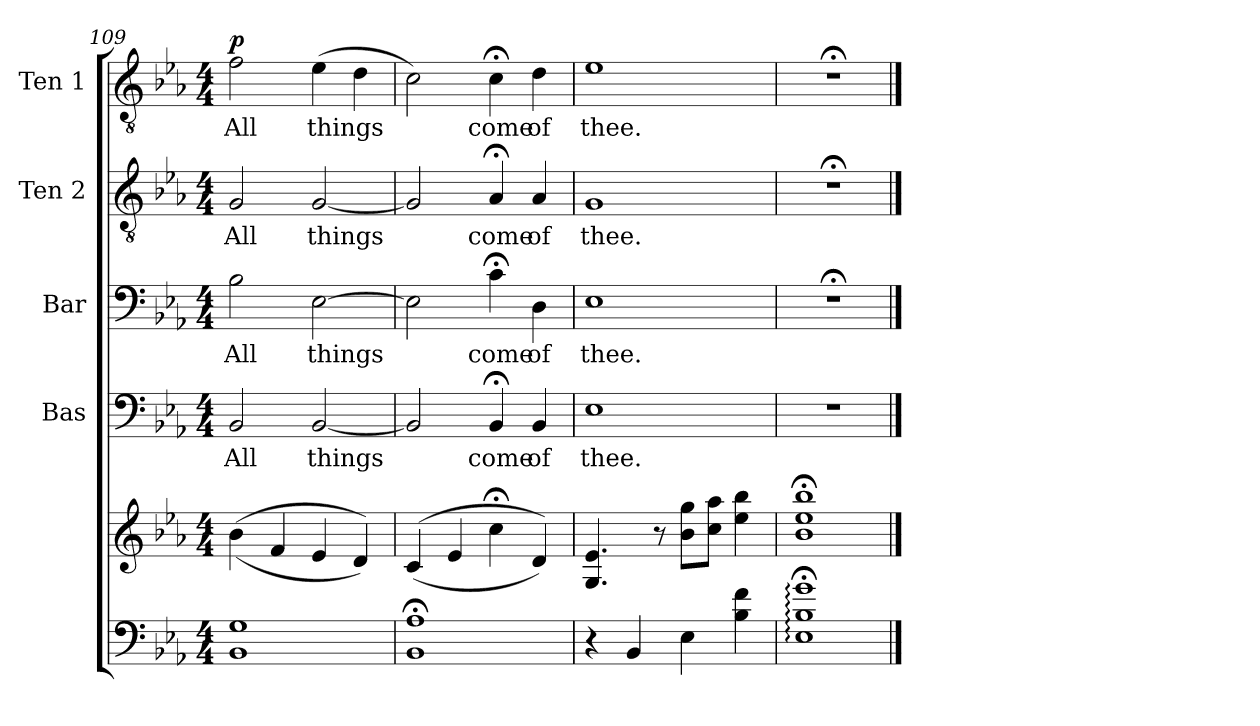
**kern	**kern	**kern	**text	**kern	**text	**kern	**text	**kern	**text	**dynam
*part5	*part5	*part4	*part4	*part3	*part3	*part2	*part2	*part1	*part1	*part1
*staff6	*staff5	*staff4	*staff4	*staff3	*staff3	*staff2	*staff2	*staff1	*staff1	*staff1
*	*	*I"Bas	*	*I"Bar	*	*I"Ten 2	*	*I"Ten 1	*	*
*clefF4	*clefG2	*clefF4	*	*clefF4	*	*clefGv2	*	*clefGv2	*	*
*k[b-e-a-]	*k[b-e-a-]	*k[b-e-a-]	*	*k[b-e-a-]	*	*k[b-e-a-]	*	*k[b-e-a-]	*	*
*E-:	*E-:	*E-:	*	*E-:	*	*E-:	*	*E-:	*	*
*M4/4	*M4/4	*M4/4	*	*M4/4	*	*M4/4	*	*M4/4	*	*
=109	=109	=109	=109	=109	=109	=109	=109	=109	=109	=109
!	!	!	!LO:LY:b	!	!LO:LY:b	!	!LO:LY:b	!	!LO:LY:b	!LO:DY:a
1BB- 1G	((4b-\	2BB-/	All	2B-\	All	2G/	All	2f\	All	p
.	4f/	.	.	.	.	.	.	.	.	.
!	!	!	!LO:LY:b	!	!LO:LY:b	!	!LO:LY:b	!	!LO:LY:b	!
.	4e-/	[2BB-/	things	[2E-\	things	[2G/	things	(>4e-\	things	.
.	4d/))	.	.	.	.	.	.	4d\	.	.
=110	=110	=110	=110	=110	=110	=110	=110	=110	=110	=110
1BB-;< 1A-;<	((4c/	2BB-/]	.	2E-\]	.	2G/]	.	2c\)	.	.
.	4e-/	.	.	.	.	.	.	.	.	.
!	!	!	!LO:LY:b	!	!LO:LY:b	!	!LO:LY:b	!	!LO:LY:b	!
.	4cc;<\	4BB-;</	come	4c;<\	come	4A-;</	come	4c;<\	come	.
!	!	!	!LO:LY:b	!	!LO:LY:b	!	!LO:LY:b	!	!LO:LY:b	!
.	4d/))	4BB-/	of	4D\	of	4A-/	of	4d\	of	.
=111	=111	=111	=111	=111	=111	=111	=111	=111	=111	=111
!	!	!	!LO:LY:b	!	!LO:LY:b	!	!LO:LY:b	!	!LO:LY:b	!
4r	4.G/ 4.e-/	1E-	thee.	1E-	thee.	1G	thee.	1e-	thee.	.
4BB-/	.	.	.	.	.	.	.	.	.	.
.	8r	.	.	.	.	.	.	.	.	.
4E-\	8b-\ 8gg\L	.	.	.	.	.	.	.	.	.
.	8cc\ 8aa-\J	.	.	.	.	.	.	.	.	.
4B-\ 4f\	4ee-\ 4bb-\	.	.	.	.	.	.	.	.	.
=112	=112	=112	=112	=112	=112	=112	=112	=112	=112	=112
1E-;<: 1B-;<: 1g;<:	1b-;< 1ee-;< 1bb-;<	1r	.	1r;<	.	1r;<	.	1r;<	.	.
==	==	==	==	==	==	==	==	==	==	==
*-	*-	*-	*-	*-	*-	*-	*-	*-	*-	*-
